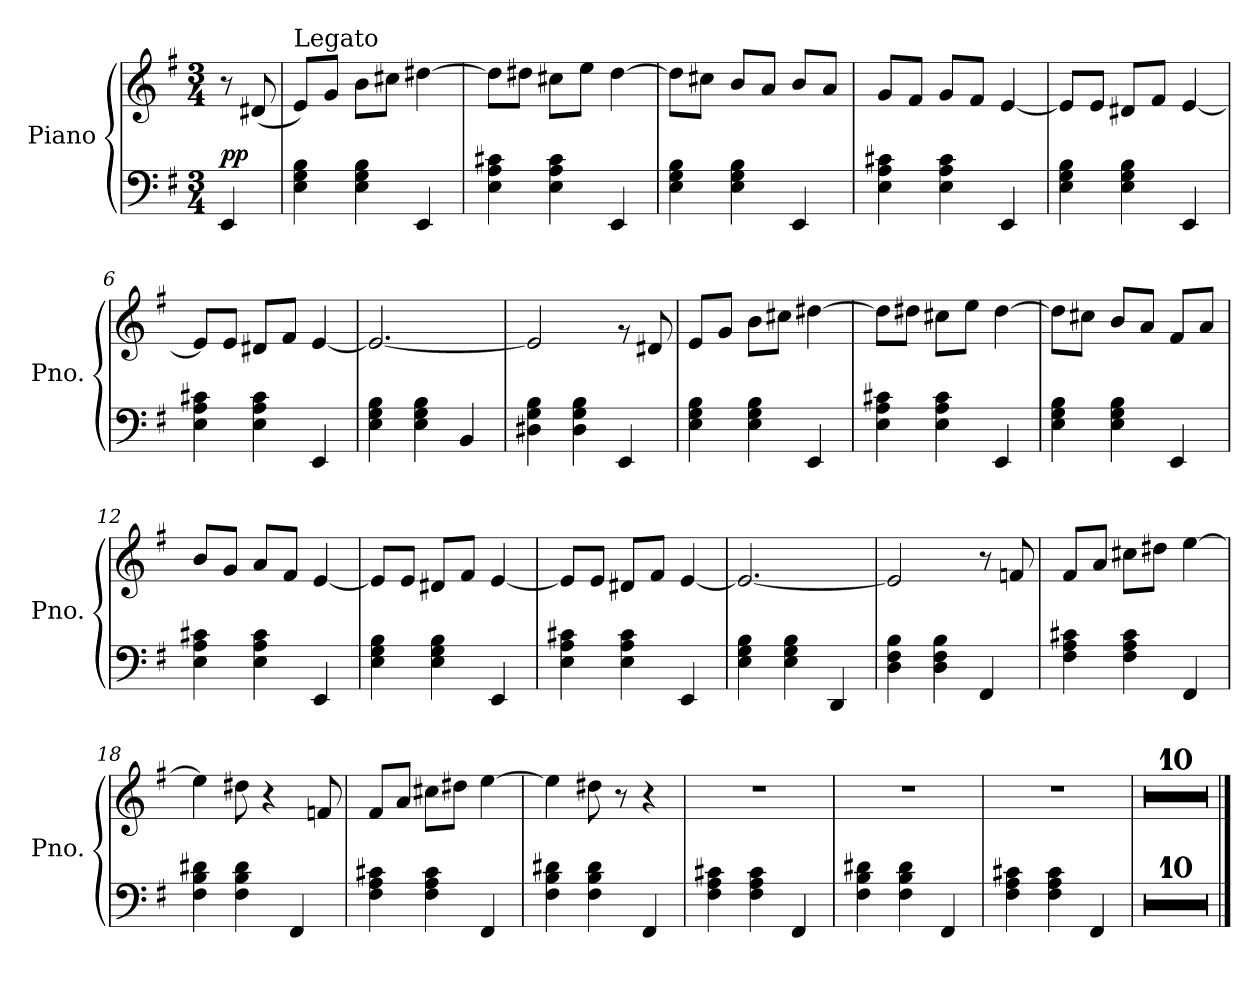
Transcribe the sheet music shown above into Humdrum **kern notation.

**kern	**kern	**dynam
*part1	*part1	*part1
*staff2	*staff1	*staff1/2
*I"Piano	*	*
*I'Pno.	*	*
*clefF4	*clefG2	*
*k[f#]	*k[f#]	*
*M3/4	*M3/4	*
*MM218	*MM218	*
=	=	=
!	!	!LO:DY:a=2
4EE/	8r	pp
.	(8d#X/	.
=1	=1	=1
!	!LO:TX:a:t=Legato	!
4E\ 4G\ 4B\	8e/L)	.
.	8g/J	.
4E\ 4G\ 4B\	8b\L	.
.	8cc#X\J	.
4EE/	[4dd#X\	.
=2	=2	=2
4E\ 4A\ 4c#X\	8dd#\L]	.
.	8dd#X\J	.
4E\ 4A\ 4c#\	8cc#X\L	.
.	8ee\J	.
4EE/	[4dd#\	.
=3	=3	=3
4E\ 4G\ 4B\	8dd#\L]	.
.	8cc#X\J	.
4E\ 4G\ 4B\	8b/L	.
.	8a/J	.
4EE/	8b/L	.
.	8a/J	.
=4	=4	=4
4E\ 4A\ 4c#X\	8g/L	.
.	8f#/J	.
4E\ 4A\ 4c#\	8g/L	.
.	8f#/J	.
4EE/	[4e/	.
=5	=5	=5
4E\ 4G\ 4B\	8e/L]	.
.	8e/J	.
4E\ 4G\ 4B\	8d#X/L	.
.	8f#/J	.
4EE/	[4e/	.
!!LO:LB:g=z
=6	=6	=6
4E\ 4A\ 4c#X\	8e/L]	.
.	8e/J	.
4E\ 4A\ 4c#\	8d#X/L	.
.	8f#/J	.
4EE/	[4e/	.
=7	=7	=7
4E\ 4G\ 4B\	2.e/_	.
4E\ 4G\ 4B\	.	.
4BB/	.	.
=8	=8	=8
4D#X\ 4G\ 4B\	2e/]	.
4D#\ 4G\ 4B\	.	.
4EE/	8rg	.
.	8d#X/	.
=9	=9	=9
4E\ 4G\ 4B\	8e/L	.
.	8g/J	.
4E\ 4G\ 4B\	8b\L	.
.	8cc#X\J	.
4EE/	[4dd#X\	.
=10	=10	=10
4E\ 4A\ 4c#X\	8dd#\L]	.
.	8dd#X\J	.
4E\ 4A\ 4c#\	8cc#X\L	.
.	8ee\J	.
4EE/	[4dd#\	.
=11	=11	=11
4E\ 4G\ 4B\	8dd#\L]	.
.	8cc#X\J	.
4E\ 4G\ 4B\	8b/L	.
.	8a/J	.
4EE/	8f#/L	.
.	8a/J	.
=12	=12	=12
4E\ 4A\ 4c#X\	8b/L	.
.	8g/J	.
4E\ 4A\ 4c#\	8a/L	.
.	8f#/J	.
4EE/	[4e/	.
!!LO:LB:g=z
=13	=13	=13
4E\ 4G\ 4B\	8e/L]	.
.	8e/J	.
4E\ 4G\ 4B\	8d#X/L	.
.	8f#/J	.
4EE/	[4e/	.
=14	=14	=14
4E\ 4A\ 4c#X\	8e/L]	.
.	8e/J	.
4E\ 4A\ 4c#\	8d#X/L	.
.	8f#/J	.
4EE/	[4e/	.
=15	=15	=15
4E\ 4G\ 4B\	2.e/_	.
4E\ 4G\ 4B\	.	.
4DD/	.	.
=16	=16	=16
4D\ 4F#\ 4B\	2e/]	.
4D\ 4F#\ 4B\	.	.
4FF#/	8r	.
.	8fn/	.
=17	=17	=17
4F#\ 4A\ 4c#X\	8f#/L	.
.	8a/J	.
4F#\ 4A\ 4c#\	8cc#X\L	.
.	8dd#X\J	.
4FF#/	[4ee\	.
=18	=18	=18
4F#\ 4B\ 4d#X\	4ee\]	.
4F#\ 4B\ 4d#\	8dd#X\	.
.	4r	.
4FF#/	.	.
.	8fn/	.
=19	=19	=19
4F#\ 4A\ 4c#X\	8f#/L	.
.	8a/J	.
4F#\ 4A\ 4c#\	8cc#X\L	.
.	8dd#X\J	.
4FF#/	[4ee\	.
!!LO:LB:g=z
=20	=20	=20
4F#\ 4B\ 4d#X\	4ee\]	.
4F#\ 4B\ 4d#\	8dd#X\	.
.	8r	.
4FF#/	4r	.
=21	=21	=21
4F#\ 4A\ 4c#X\	2.r	.
4F#\ 4A\ 4c#\	.	.
4FF#/	.	.
=22	=22	=22
4F#\ 4B\ 4d#X\	2.r	.
4F#\ 4B\ 4d#\	.	.
4FF#/	.	.
=23	=23	=23
4F#\ 4A\ 4c#X\	2.r	.
4F#\ 4A\ 4c#\	.	.
4FF#/	.	.
=24	=24	=24
2.r	2.r	.
=25	=25	=25
2.r	2.r	.
=26	=26	=26
2.r	2.r	.
=27	=27	=27
2.r	2.r	.
=28	=28	=28
2.r	2.r	.
=29	=29	=29
2.r	2.r	.
=30	=30	=30
2.r	2.r	.
=31	=31	=31
2.r	2.r	.
=32	=32	=32
2.r	2.r	.
=33	=33	=33
2.r	2.r	.
==	==	==
*-	*-	*-
